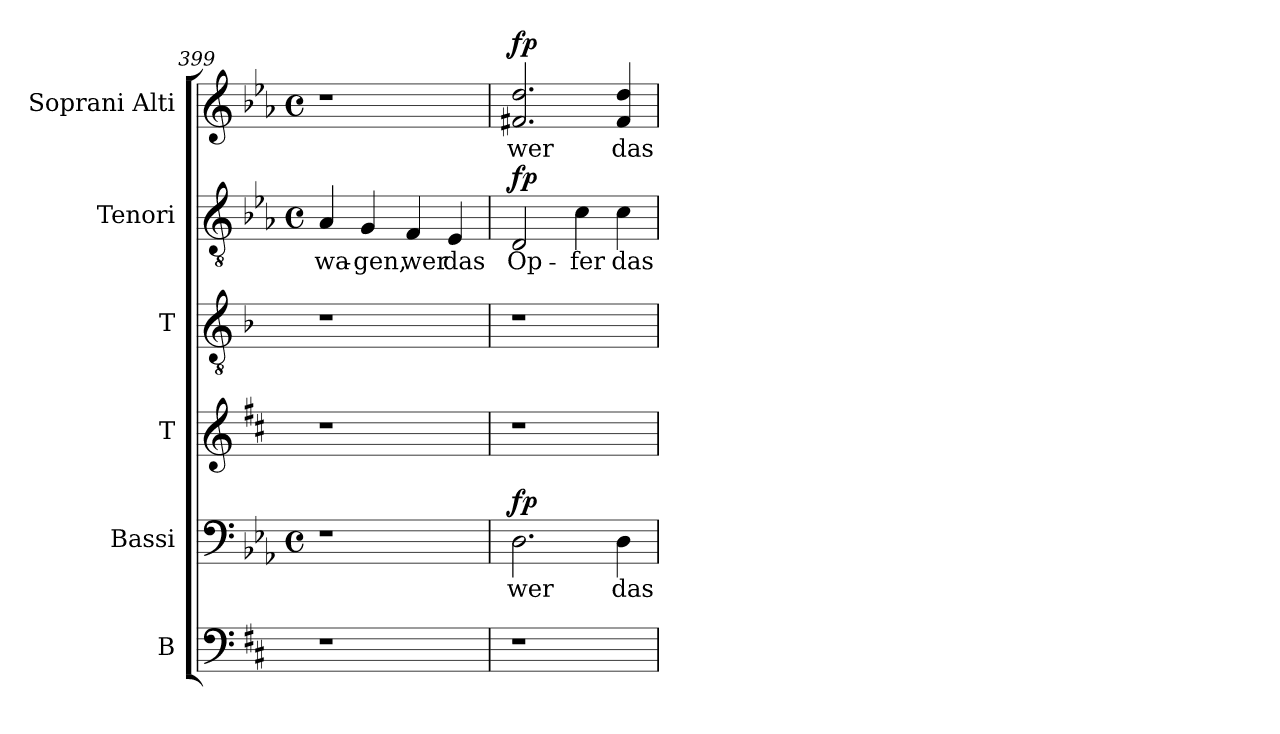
**kern	**kern	**text	**dynam	**kern	**kern	**kern	**text	**dynam	**kern	**text	**dynam
*part6	*part5	*part5	*part5	*part4	*part3	*part2	*part2	*part2	*part1	*part1	*part1
*staff6	*staff5	*staff5	*staff5	*staff4	*staff3	*staff2	*staff2	*staff2	*staff1	*staff1	*staff1
*I"B	*I"Bassi	*	*	*I"T	*I"T	*I"Tenori	*	*	*I"Soprani  Alti	*	*
*I'B	*I'B	*	*	*I'T	*I'T	*I'T	*	*	*I'S  A	*	*
*clefF4	*clefF4	*	*	*clefG2	*clefGv2	*clefGv2	*	*	*clefG2	*	*
*k[f#c#]	*k[b-e-a-]	*	*	*k[f#c#]	*k[b-]	*k[b-e-a-]	*	*	*k[b-e-a-]	*	*
*D:	*E-:	*	*	*D:	*F:	*E-:	*	*	*E-:	*	*
*	*M4/4	*	*	*	*	*M4/4	*	*	*M4/4	*	*
*	*met(c)	*	*	*	*	*met(c)	*	*	*met(c)	*	*
=399	=399	=399	=399	=399	=399	=399	=399	=399	=399	=399	=399
!	!	!	!	!	!	!	!LO:LY:b	!	!	!	!
1r	1r	.	.	1r	1r	4A-/	wa-	.	1r	.	.
!	!	!	!	!	!	!	!LO:LY:b:cj	!	!	!	!
.	.	.	.	.	.	4G/	-gen,	.	.	.	.
!	!	!	!	!	!	!	!LO:LY:b:cj	!	!	!	!
.	.	.	.	.	.	4F/	wer	.	.	.	.
!	!	!	!	!	!	!	!LO:LY:b:cj	!	!	!	!
.	.	.	.	.	.	4E-/	das	.	.	.	.
=400	=400	=400	=400	=400	=400	=400	=400	=400	=400	=400	=400
!	!	!LO:LY:b:cj	!LO:DY:a	!	!	!	!LO:LY:b:cj	!LO:DY:a	!	!LO:LY:b:cj	!LO:DY:a
1r	2.D\	wer	fp	1r	1r	2D/	Op-	fp	2.dd/ 2.f#X/	wer	fp
!	!	!	!	!	!	!	!LO:LY:b:cj	!	!	!	!
.	.	.	.	.	.	4c\	-fer	.	.	.	.
!	!	!LO:LY:b:cj	!	!	!	!	!LO:LY:b:cj	!	!	!LO:LY:b:cj	!
.	4D\	das	.	.	.	4c\	das	.	4dd/ 4f#/	das	.
=	=	=	=	=	=	=	=	=	=	=	=
*-	*-	*-	*-	*-	*-	*-	*-	*-	*-	*-	*-
